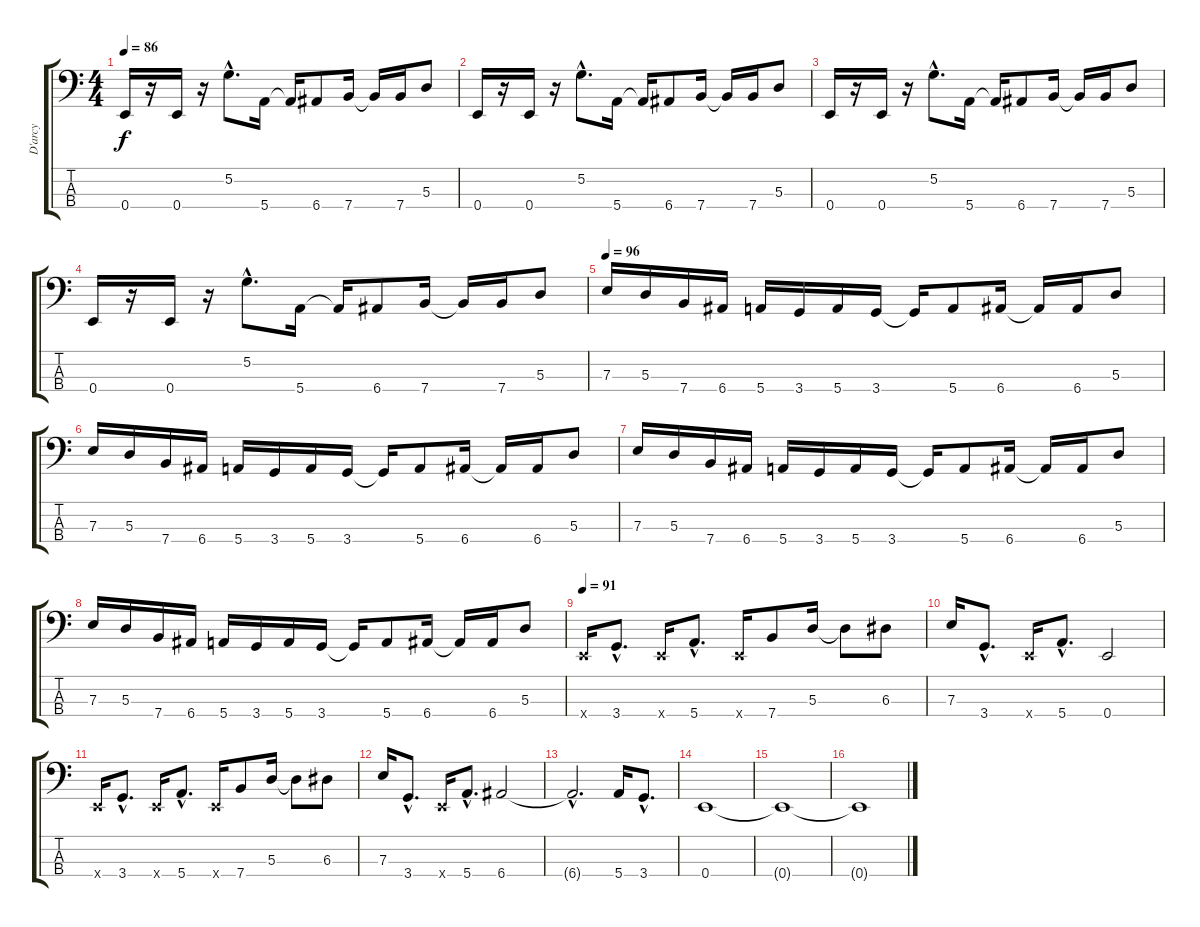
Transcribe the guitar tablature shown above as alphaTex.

\track ("D'arcy" "D'arcy") {instrument electricbassfinger}
\staff {score tabs}
\tuning (G2 D2 A1 E1) {hide}
\ts (4 4)
\tempo 86
\clef f4
\ks c
0.4.16{dy f} r.16 0.4.16 r.16 5.2{hac}.8{d} 5.4.16 5.4{t}.16 6.4.8 7.4.16 7.4{t}.16 7.4.16 5.3.8 |
0.4.16 r.16 0.4.16 r.16 5.2{hac}.8{d} 5.4.16 5.4{t}.16 6.4.8 7.4.16 7.4{t}.16 7.4.16 5.3.8 |
0.4.16 r.16 0.4.16 r.16 5.2{hac}.8{d} 5.4.16 5.4{t}.16 6.4.8 7.4.16 7.4{t}.16 7.4.16 5.3.8 |
0.4.16 r.16 0.4.16 r.16 5.2{hac}.8{d} 5.4.16 5.4{t}.16 6.4.8 7.4.16 7.4{t}.16 7.4.16 5.3.8 |
\tempo 96
7.3.16 5.3.16 7.4.16 6.4.16 5.4.16 3.4.16 5.4.16 3.4.16 3.4{t}.16 5.4.8 6.4.16 6.4{t}.16 6.4.16 5.3.8 |
7.3.16 5.3.16 7.4.16 6.4.16 5.4.16 3.4.16 5.4.16 3.4.16 3.4{t}.16 5.4.8 6.4.16 6.4{t}.16 6.4.16 5.3.8 |
7.3.16 5.3.16 7.4.16 6.4.16 5.4.16 3.4.16 5.4.16 3.4.16 3.4{t}.16 5.4.8 6.4.16 6.4{t}.16 6.4.16 5.3.8 |
7.3.16 5.3.16 7.4.16 6.4.16 5.4.16 3.4.16 5.4.16 3.4.16 3.4{t}.16 5.4.8 6.4.16 6.4{t}.16 6.4.16 5.3.8 |
\tempo 91
0.4{x}.16 3.4{hac}.8{d} 0.4{x}.16 5.4{hac}.8{d} 0.4{x}.16 7.4.8 5.3.16 5.3{t}.8 6.3.8 |
7.3.16 3.4{hac}.8{d} 0.4{x}.16 5.4{hac}.8{d} 0.4.2 |
0.4{x}.16 3.4{hac}.8{d} 0.4{x}.16 5.4{hac}.8{d} 0.4{x}.16 7.4.8 5.3.16 5.3{t}.8 6.3.8 |
7.3.16 3.4{hac}.8{d} 0.4{x}.16 5.4{hac}.8{d} 6.4.2 |
6.4{hac t}.2{d} 5.4.16 3.4{hac}.8{d} |
0.4.1 |
0.4{t}.1 |
0.4{t}.1
